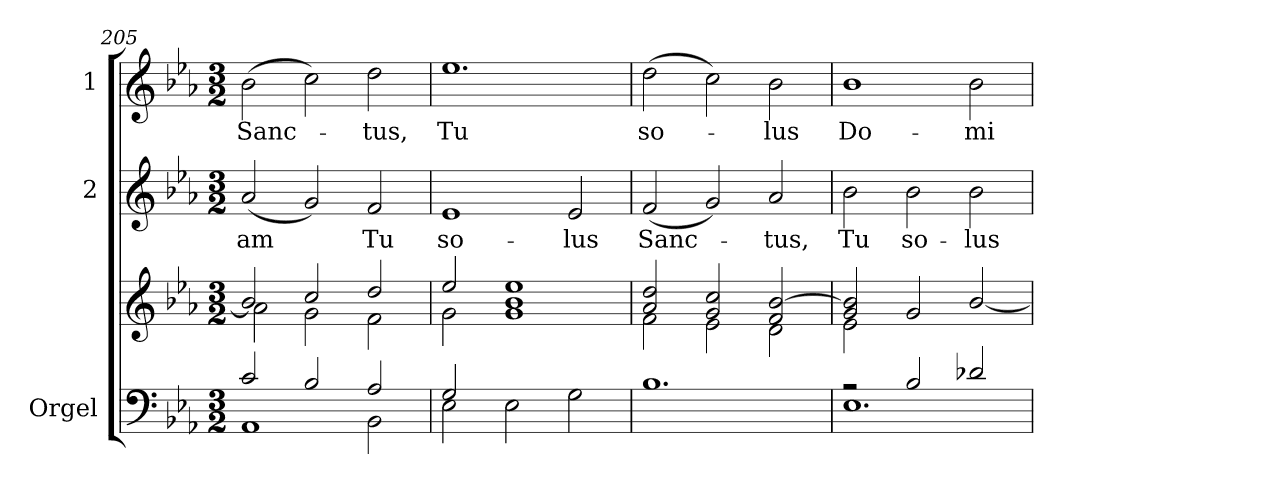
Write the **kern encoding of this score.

**kern	**kern	**kern	**text	**kern	**text
*part3	*part3	*part2	*part2	*part1	*part1
*staff4	*staff3	*staff2	*staff2	*staff1	*staff1
*I"Orgel	*	*I"2	*	*I"1	*
*I'Org.	*	*	*	*	*
*clefF4	*clefG2	*clefG2	*	*clefG2	*
*k[b-e-a-]	*k[b-e-a-]	*k[b-e-a-]	*	*k[b-e-a-]	*
*E-:	*E-:	*E-:	*	*E-:	*
*M3/2	*M3/2	*M3/2	*	*M3/2	*
=205	=205	=205	=205	=205	=205
*^	*^	*	*	*	*
!	!	!	!	!	!LO:LY:b	!	!LO:LY:b
2c/	1AA-	2b-/]	2a-\	(<2a-/	-am	(>2b-\	Sanc-
2B-/	.	2cc/	2g\	2g/)	.	2cc\)	.
!	!	!	!	!	!LO:LY:b	!	!LO:LY:b
2A-/	2BB-\	2dd/	2f\	2f/	Tu	2dd\	-tus,
!!LO:LB:g=z
=206	=206	=206	=206	=206	=206	=206	=206
!	!	!	!	!	!LO:LY:b	!	!LO:LY:b
2G/	2E-\	2ee-/	2g\	1e-	so-	1.ee-	Tu
1ryy	2E-\	1ee-	1g 1b-	.	.	.	.
!	!	!	!	!	!LO:LY:b	!	!
.	2G\	.	.	2e-/	-lus	.	.
=207	=207	=207	=207	=207	=207	=207	=207
!	!	!	!	!	!LO:LY:b	!	!LO:LY:b
*v	*v	*	*	*	*	*	*
1.B-	2a-/ 2dd/	2f\	(<2f/	Sanc-	(>2dd\	so-
.	2g/ 2cc/	2e-\	2g/)	.	2cc\)	.
!	!	!	!	!LO:LY:b	!	!LO:LY:b
.	2f/ [>2b-/	2d\	2a-/	-tus,	2b-\	-lus
=208	=208	=208	=208	=208	=208	=208
*^	*	*	*	*	*	*
!	!	!	!	!	!LO:LY:b	!	!LO:LY:b
2rA	1.E-	2g/ 2b-/]	2e-\	2b-\	Tu	1b-	Do-
!	!	!	!	!	!LO:LY:b	!	!
2B-/	.	2g/	1ryy	2b-\	so-	.	.
!	!	!	!	!	!LO:LY:b	!	!LO:LY:b
2d-X/	.	[>2b-/	.	2b-\	-lus	2b-\	-mi-
*v	*v	*	*	*	*	*	*
*	*v	*v	*	*	*	*
=	=	=	=	=	=
*-	*-	*-	*-	*-	*-
